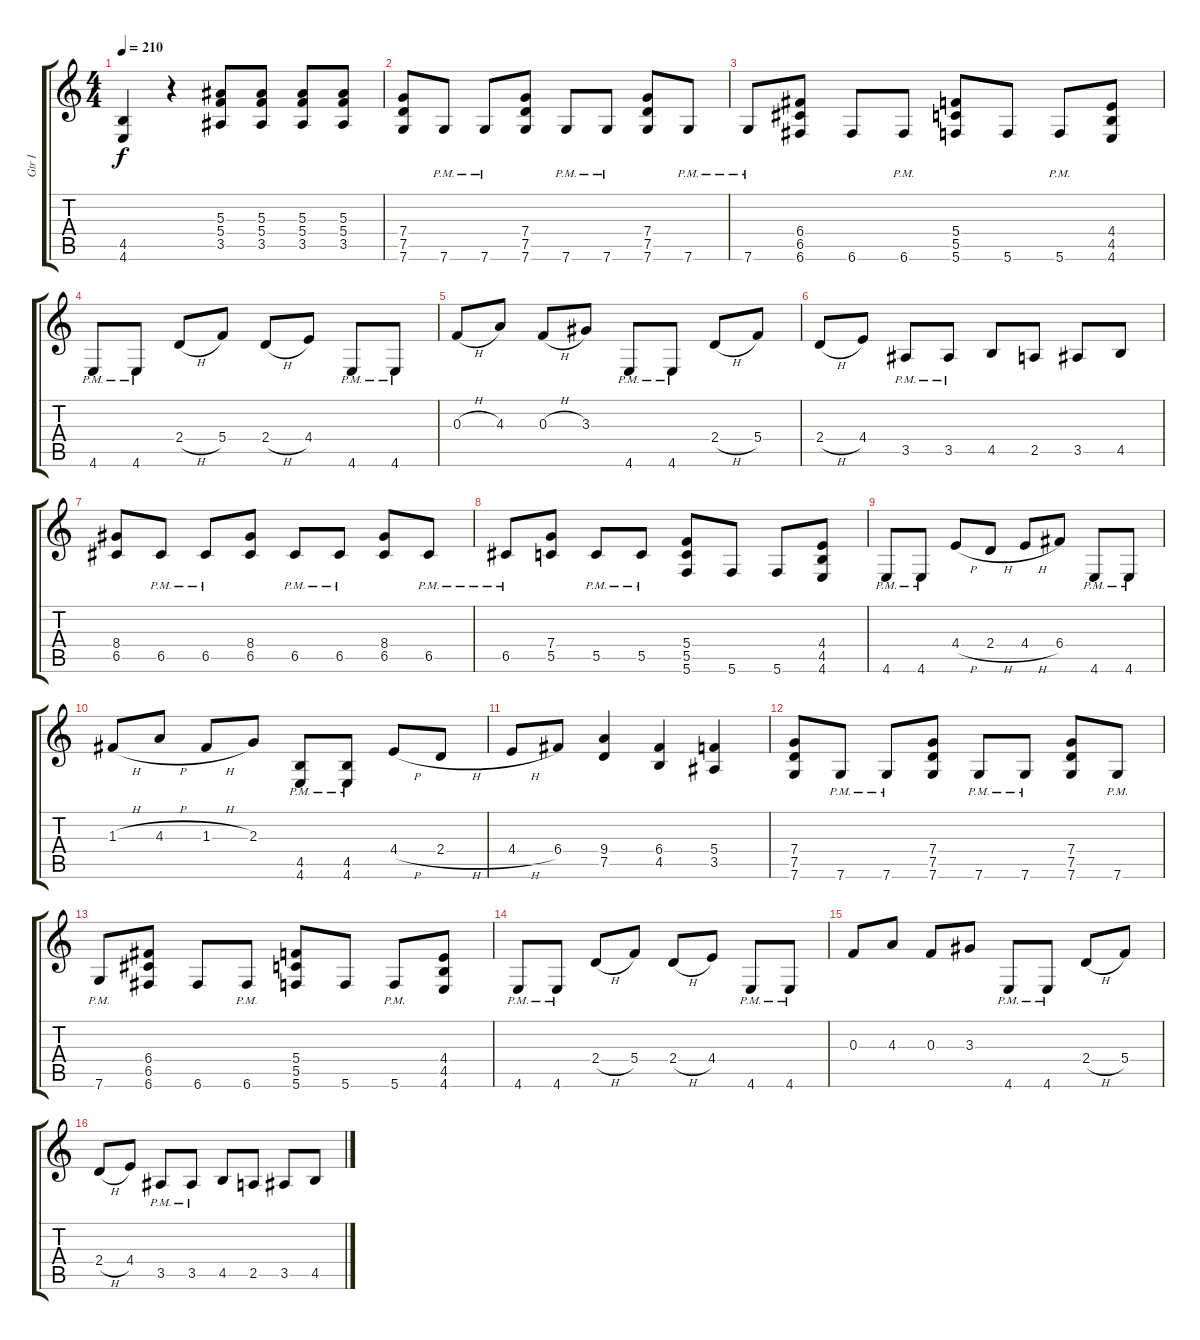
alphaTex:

\track ("Gtr I" "Gtr I") {instrument distortionguitar}
\staff {score tabs}
\tuning (D4 A3 F3 C3 G2 C2) {hide}
\ts (4 4)
\tempo 210
\clef g2
\ks c
(4.5 4.6).4{dy f} r.4 (5.3 5.4 3.5).8 (5.3 5.4 3.5).8 (5.3 5.4 3.5).8 (5.3 5.4 3.5).8 |
(7.4 7.5 7.6).8 7.6{pm}.8 7.6{pm}.8 (7.4 7.5 7.6).8 7.6{pm}.8 7.6{pm}.8 (7.4 7.5 7.6).8 7.6{pm}.8 |
7.6{pm}.8 (6.4 6.5 6.6).8 6.6.8 6.6{pm}.8 (5.4 5.5 5.6).8 5.6.8 5.6{pm}.8 (4.4 4.5 4.6).8 |
4.6{pm}.8 4.6{pm}.8 2.4{h}.8 5.4.8 2.4{h}.8 4.4.8 4.6{pm}.8 4.6{pm}.8 |
0.3{h}.8 4.3.8 0.3{h}.8 3.3.8 4.6{pm}.8 4.6{pm}.8 2.4{h}.8 5.4.8 |
2.4{h}.8 4.4.8 3.5{pm}.8 3.5{pm}.8 4.5.8 2.5.8 3.5.8 4.5.8 |
(8.4 6.5).8 6.5{pm}.8 6.5{pm}.8 (8.4 6.5).8 6.5{pm}.8 6.5{pm}.8 (8.4 6.5).8 6.5{pm}.8 |
6.5{pm}.8 (7.4 5.5).8 5.5{pm}.8 5.5{pm}.8 (5.4 5.5 5.6).8 5.6.8 5.6.8 (4.4 4.5 4.6).8 |
4.6{pm}.8 4.6{pm}.8 4.4{h}.8 2.4{h}.8 4.4{h}.8 6.4.8 4.6{pm}.8 4.6{pm}.8 |
1.3{h}.8 4.3{h}.8 1.3{h}.8 2.3.8 (4.5{pm} 4.6{pm}).8 (4.5{pm} 4.6{pm}).8 4.4{h}.8 2.4{h}.8 |
4.4{h}.8 6.4.8 (9.4 7.5).4 (6.4 4.5).4 (5.4 3.5).4 |
(7.4 7.5 7.6).8 7.6{pm}.8 7.6{pm}.8 (7.4 7.5 7.6).8 7.6{pm}.8 7.6{pm}.8 (7.4 7.5 7.6).8 7.6{pm}.8 |
7.6{pm}.8 (6.4 6.5 6.6).8 6.6.8 6.6{pm}.8 (5.4 5.5 5.6).8 5.6.8 5.6{pm}.8 (4.4 4.5 4.6).8 |
4.6{pm}.8 4.6{pm}.8 2.4{h}.8 5.4.8 2.4{h}.8 4.4.8 4.6{pm}.8 4.6{pm}.8 |
0.3.8 4.3.8 0.3.8 3.3.8 4.6{pm}.8 4.6{pm}.8 2.4{h}.8 5.4.8 |
2.4{h}.8 4.4.8 3.5{pm}.8 3.5{pm}.8 4.5.8 2.5.8 3.5.8 4.5.8
